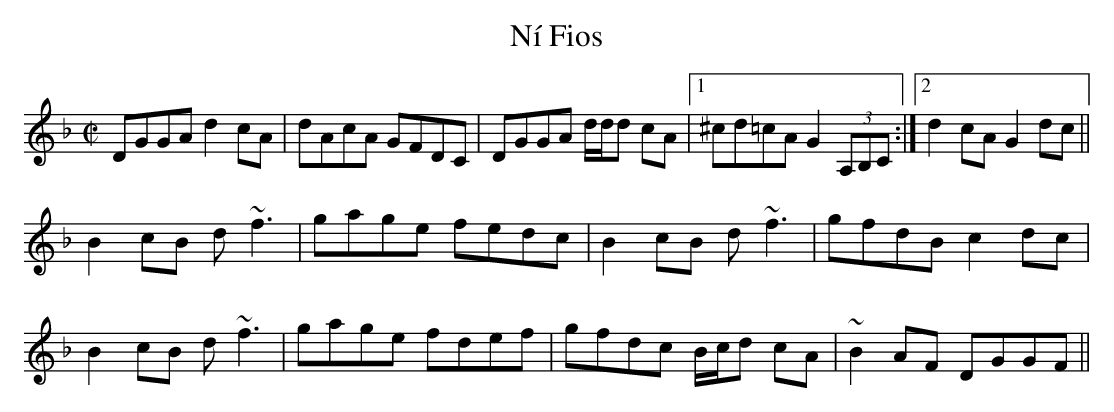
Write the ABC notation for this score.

X:1
T:Ní Fios
M:C|
L:1/8
K:GDor
DGGA d2cA|dAcA GFDC|DGGA d/2d/2d cA|1^cd=cA G2 (3A,B,C:|2d2cA G2dc||
!B2cB d~f3|gage fedc|B2cB d~f3|gfdB c2dc|
!B2cB d~f3|gage fdef|gfdc B/2c/2d cA|~B2AF DGGF||
